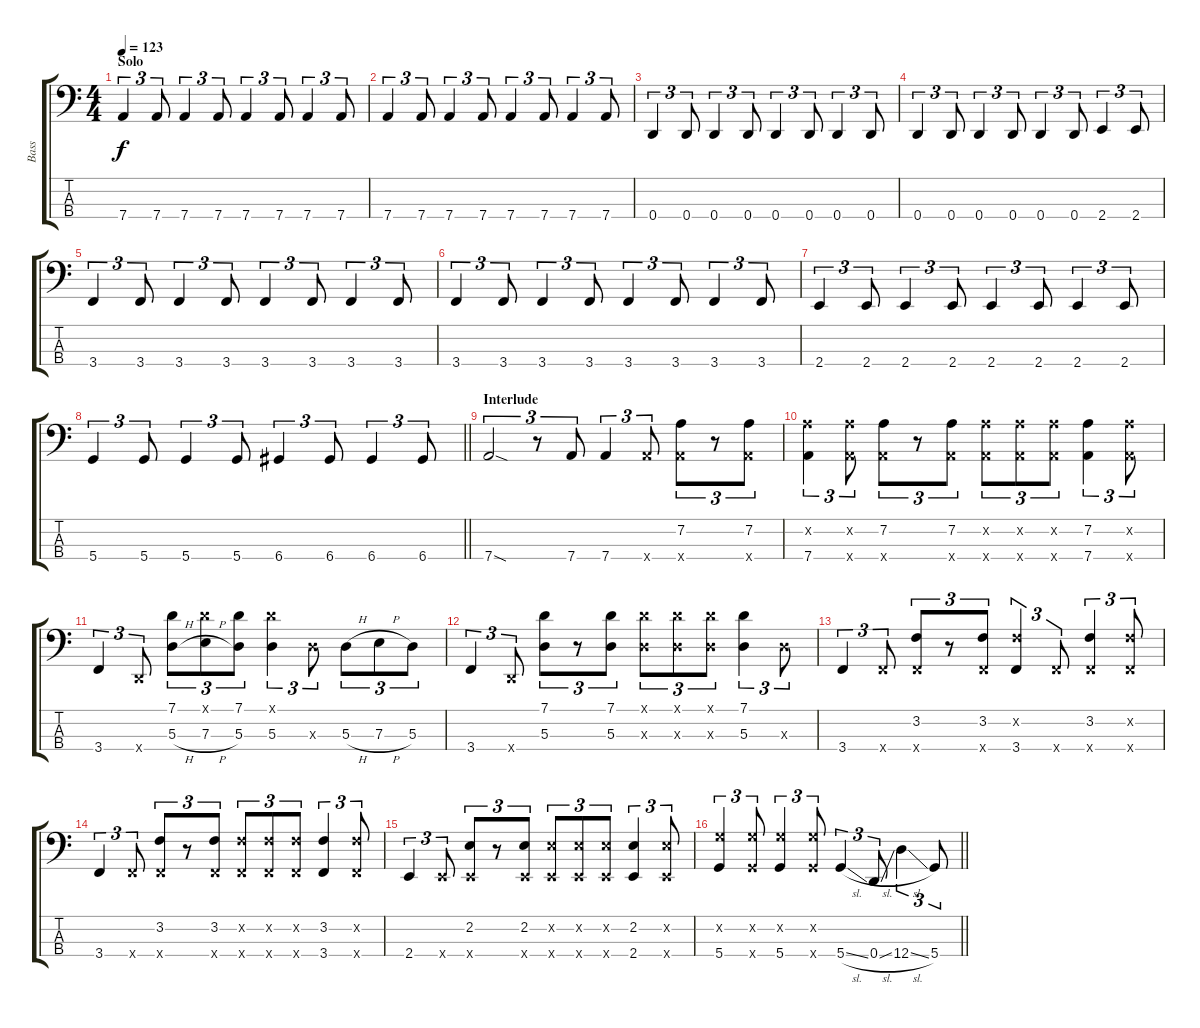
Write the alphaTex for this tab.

\track ("Bass" "Bass") {instrument electricbassfinger}
\staff {score tabs}
\tuning (G2 D2 A1 D1) {hide}
\ts (4 4)
\section ("" "Solo")
\tempo 123
\clef f4
\ks c
7.4.4{tu (3 2) dy f} 7.4.8{tu (3 2)} 7.4.4{tu (3 2)} 7.4.8{tu (3 2)} 7.4.4{tu (3 2)} 7.4.8{tu (3 2)} 7.4.4{tu (3 2)} 7.4.8{tu (3 2)} |
7.4.4{tu (3 2)} 7.4.8{tu (3 2)} 7.4.4{tu (3 2)} 7.4.8{tu (3 2)} 7.4.4{tu (3 2)} 7.4.8{tu (3 2)} 7.4.4{tu (3 2)} 7.4.8{tu (3 2)} |
0.4.4{tu (3 2)} 0.4.8{tu (3 2)} 0.4.4{tu (3 2)} 0.4.8{tu (3 2)} 0.4.4{tu (3 2)} 0.4.8{tu (3 2)} 0.4.4{tu (3 2)} 0.4.8{tu (3 2)} |
0.4.4{tu (3 2)} 0.4.8{tu (3 2)} 0.4.4{tu (3 2)} 0.4.8{tu (3 2)} 0.4.4{tu (3 2)} 0.4.8{tu (3 2)} 2.4.4{tu (3 2)} 2.4.8{tu (3 2)} |
3.4.4{tu (3 2)} 3.4.8{tu (3 2)} 3.4.4{tu (3 2)} 3.4.8{tu (3 2)} 3.4.4{tu (3 2)} 3.4.8{tu (3 2)} 3.4.4{tu (3 2)} 3.4.8{tu (3 2)} |
3.4.4{tu (3 2)} 3.4.8{tu (3 2)} 3.4.4{tu (3 2)} 3.4.8{tu (3 2)} 3.4.4{tu (3 2)} 3.4.8{tu (3 2)} 3.4.4{tu (3 2)} 3.4.8{tu (3 2)} |
2.4.4{tu (3 2)} 2.4.8{tu (3 2)} 2.4.4{tu (3 2)} 2.4.8{tu (3 2)} 2.4.4{tu (3 2)} 2.4.8{tu (3 2)} 2.4.4{tu (3 2)} 2.4.8{tu (3 2)} |
\barLineRight lightlight
5.4.4{tu (3 2)} 5.4.8{tu (3 2)} 5.4.4{tu (3 2)} 5.4.8{tu (3 2)} 6.4.4{tu (3 2)} 6.4.8{tu (3 2)} 6.4.4{tu (3 2)} 6.4.8{tu (3 2)} |
\section ("" "Interlude")
7.4{sod}.2{tu (3 2)} r.8{tu (3 2) instrument slapbass1} 7.4.8{tu (3 2)} 7.4.4{tu (3 2)} 7.4{x}.8{tu (3 2)} (7.2 7.4{x}).8{tu (3 2)} r.8{tu (3 2)} (7.2 7.4{x}).8{tu (3 2)} |
(7.2{x} 7.4).4{tu (3 2)} (7.2{x} 7.4{x}).8{tu (3 2)} (7.2 7.4{x}).8{tu (3 2)} r.8{tu (3 2)} (7.2 7.4{x}).8{tu (3 2)} (7.2{x} 7.4{x}).8{tu (3 2)} (7.2{x} 7.4{x}).8{tu (3 2)} (7.2{x} 7.4{x}).8{tu (3 2)} (7.2 7.4).4{tu (3 2)} (7.2{x} 7.4{x}).8{tu (3 2)} |
3.4.4{tu (3 2)} 0.4{x}.8{tu (3 2)} (7.1 5.3{h}).8{tu (3 2)} (7.1{x} 7.3{h}).8{tu (3 2)} (7.1 5.3).8{tu (3 2)} (7.1{x} 5.3).4{tu (3 2)} 5.3{x}.8{tu (3 2)} 5.3{h}.8{tu (3 2)} 7.3{h}.8{tu (3 2)} 5.3.8{tu (3 2)} |
3.4.4{tu (3 2)} 0.4{x}.8{tu (3 2)} (7.1 5.3).8{tu (3 2)} r.8{tu (3 2)} (7.1 5.3).8{tu (3 2)} (7.1{x} 5.3{x}).8{tu (3 2)} (7.1{x} 5.3{x}).8{tu (3 2)} (7.1{x} 5.3{x}).8{tu (3 2)} (7.1 5.3).4{tu (3 2)} 5.3{x}.8{tu (3 2)} |
3.4.4{tu (3 2)} 3.4{x}.8{tu (3 2)} (3.2 3.4{x}).8{tu (3 2)} r.8{tu (3 2)} (3.2 3.4{x}).8{tu (3 2)} (3.2{x} 3.4).4{tu (3 2)} 3.4{x}.8{tu (3 2)} (3.2 3.4{x}).4{tu (3 2)} (3.2{x} 3.4{x}).8{tu (3 2)} |
3.4.4{tu (3 2)} 3.4{x}.8{tu (3 2)} (3.2 3.4{x}).8{tu (3 2)} r.8{tu (3 2)} (3.2 3.4{x}).8{tu (3 2)} (3.2{x} 3.4{x}).8{tu (3 2)} (3.2{x} 3.4{x}).8{tu (3 2)} (3.2{x} 3.4{x}).8{tu (3 2)} (3.2 3.4).4{tu (3 2)} (3.2{x} 3.4{x}).8{tu (3 2)} |
2.4.4{tu (3 2)} 2.4{x}.8{tu (3 2)} (2.2 2.4{x}).8{tu (3 2)} r.8{tu (3 2)} (2.2 2.4{x}).8{tu (3 2)} (2.2{x} 2.4{x}).8{tu (3 2)} (2.2{x} 2.4{x}).8{tu (3 2)} (2.2{x} 2.4{x}).8{tu (3 2)} (2.2 2.4).4{tu (3 2)} (2.2{x} 2.4{x}).8{tu (3 2)} |
\barLineRight lightlight
(5.2{x} 5.4).4{tu (3 2)} (5.2{x} 5.4{x}).8{tu (3 2)} (5.2{x} 5.4).4{tu (3 2)} (5.2{x} 5.4{x}).8{tu (3 2)} 5.4{sl}.4{tu (3 2) instrument electricbassfinger} 0.4{sl}.8{tu (3 2)} 12.4{sl}.4{tu (3 2)} 5.4.8{tu (3 2)}
